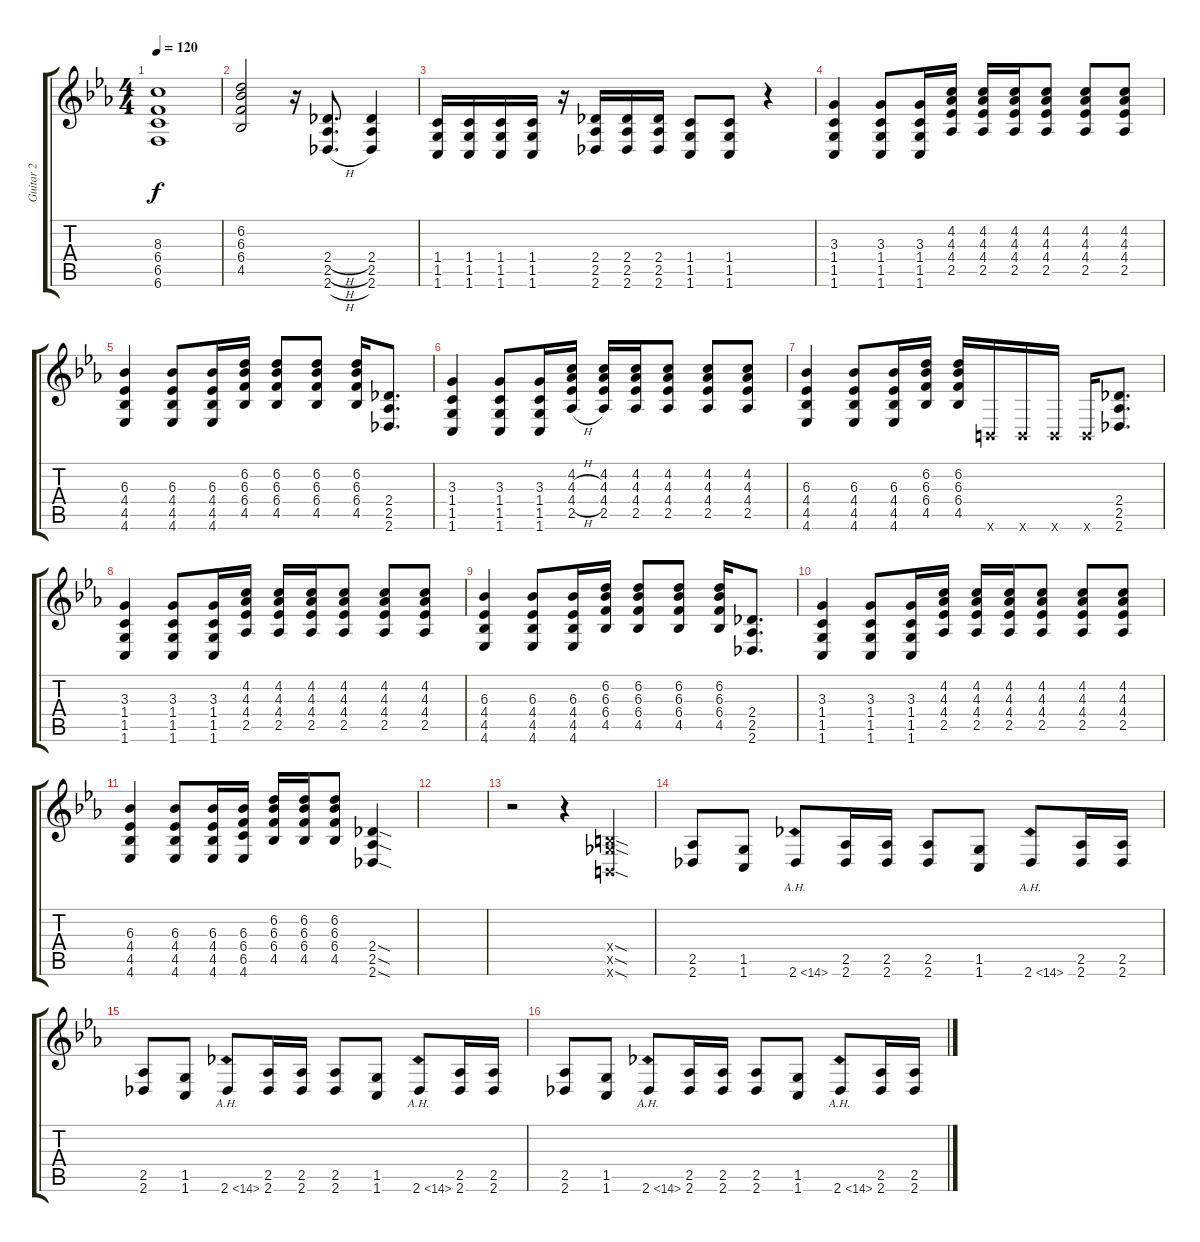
\track ("Guitar 2" "Guitar 2") {instrument distortionguitar}
\staff {score tabs}
\tuning (Db4 Ab3 E3 B2 Gb2 B1) {hide}
\ts (4 4)
\tempo 120
\clef g2
\ks eb
(8.3 6.4 6.5 6.6).1{dy f} |
(6.2 6.3 6.4 4.5).2 r.16 (2.4{h} 2.5{h} 2.6{h}).8{d} (2.4 2.5 2.6).4 |
(1.4 1.5 1.6).16 (1.4 1.5 1.6).16 (1.4 1.5 1.6).16 (1.4 1.5 1.6).16 r.16 (2.4 2.5 2.6).16 (2.4 2.5 2.6).16 (2.4 2.5 2.6).16 (1.4 1.5 1.6).8 (1.4 1.5 1.6).8 r.4 |
(3.3 1.4 1.5 1.6).4 (3.3 1.4 1.5 1.6).8 (3.3 1.4 1.5 1.6).16 (4.2 4.3 4.4 2.5).16 (4.2 4.3 4.4 2.5).16 (4.2 4.3 4.4 2.5).16 (4.2 4.3 4.4 2.5).8 (4.2 4.3 4.4 2.5).8 (4.2 4.3 4.4 2.5).8 |
(6.3 4.4 4.5 4.6).4 (6.3 4.4 4.5 4.6).8 (6.3 4.4 4.5 4.6).16 (6.2 6.3 6.4 4.5).16 (6.2 6.3 6.4 4.5).8 (6.2 6.3 6.4 4.5).8 (6.2 6.3 6.4 4.5).16 (2.4 2.5 2.6).8{d} |
(3.3 1.4 1.5 1.6).4 (3.3 1.4 1.5 1.6).8 (3.3 1.4 1.5 1.6).16 (4.2 4.3{h} 4.4{h} 2.5{h}).16 (4.2 4.3 4.4 2.5).16 (4.2 4.3 4.4 2.5).16 (4.2 4.3 4.4 2.5).8 (4.2 4.3 4.4 2.5).8 (4.2 4.3 4.4 2.5).8 |
(6.3 4.4 4.5 4.6).4 (6.3 4.4 4.5 4.6).8 (6.3 4.4 4.5 4.6).16 (6.2 6.3 6.4 4.5).16 (6.2 6.3 6.4 4.5).16 0.6{x}.16 0.6{x}.16 0.6{x}.16 0.6{x}.16 (2.4 2.5 2.6).8{d} |
(3.3 1.4 1.5 1.6).4 (3.3 1.4 1.5 1.6).8 (3.3 1.4 1.5 1.6).16 (4.2 4.3 4.4 2.5).16 (4.2 4.3 4.4 2.5).16 (4.2 4.3 4.4 2.5).16 (4.2 4.3 4.4 2.5).8 (4.2 4.3 4.4 2.5).8 (4.2 4.3 4.4 2.5).8 |
(6.3 4.4 4.5 4.6).4 (6.3 4.4 4.5 4.6).8 (6.3 4.4 4.5 4.6).16 (6.2 6.3 6.4 4.5).16 (6.2 6.3 6.4 4.5).8 (6.2 6.3 6.4 4.5).8 (6.2 6.3 6.4 4.5).16 (2.4 2.5 2.6).8{d} |
(3.3 1.4 1.5 1.6).4 (3.3 1.4 1.5 1.6).8 (3.3 1.4 1.5 1.6).16 (4.2 4.3 4.4 2.5).16 (4.2 4.3 4.4 2.5).16 (4.2 4.3 4.4 2.5).16 (4.2 4.3 4.4 2.5).8 (4.2 4.3 4.4 2.5).8 (4.2 4.3 4.4 2.5).8 |
(6.3 4.4 4.5 4.6).4 (6.3 4.4 4.5 4.6).8 (6.3 4.4 4.5 4.6).16 (6.3 6.4 6.5 4.6).16 (6.2 6.3 6.4 4.5).16 (6.2 6.3 6.4 4.5).16 (6.2 6.3 6.4 4.5).8 (2.4{sod} 2.5{sod} 2.6{sod}).4 |
|
r.2 r.4 (0.4{sod x} 0.5{sod x} 0.6{sod x}).4 |
(2.5 2.6).8 (1.5 1.6).8 2.6{ah 12}.8 (2.5 2.6).16 (2.5 2.6).16 (2.5 2.6).8 (1.5 1.6).8 2.6{ah 12}.8 (2.5 2.6).16 (2.5 2.6).16 |
(2.5 2.6).8 (1.5 1.6).8 2.6{ah 12}.8 (2.5 2.6).16 (2.5 2.6).16 (2.5 2.6).8 (1.5 1.6).8 2.6{ah 12}.8 (2.5 2.6).16 (2.5 2.6).16 |
(2.5 2.6).8 (1.5 1.6).8 2.6{ah 12}.8 (2.5 2.6).16 (2.5 2.6).16 (2.5 2.6).8 (1.5 1.6).8 2.6{ah 12}.8 (2.5 2.6).16 (2.5 2.6).16
